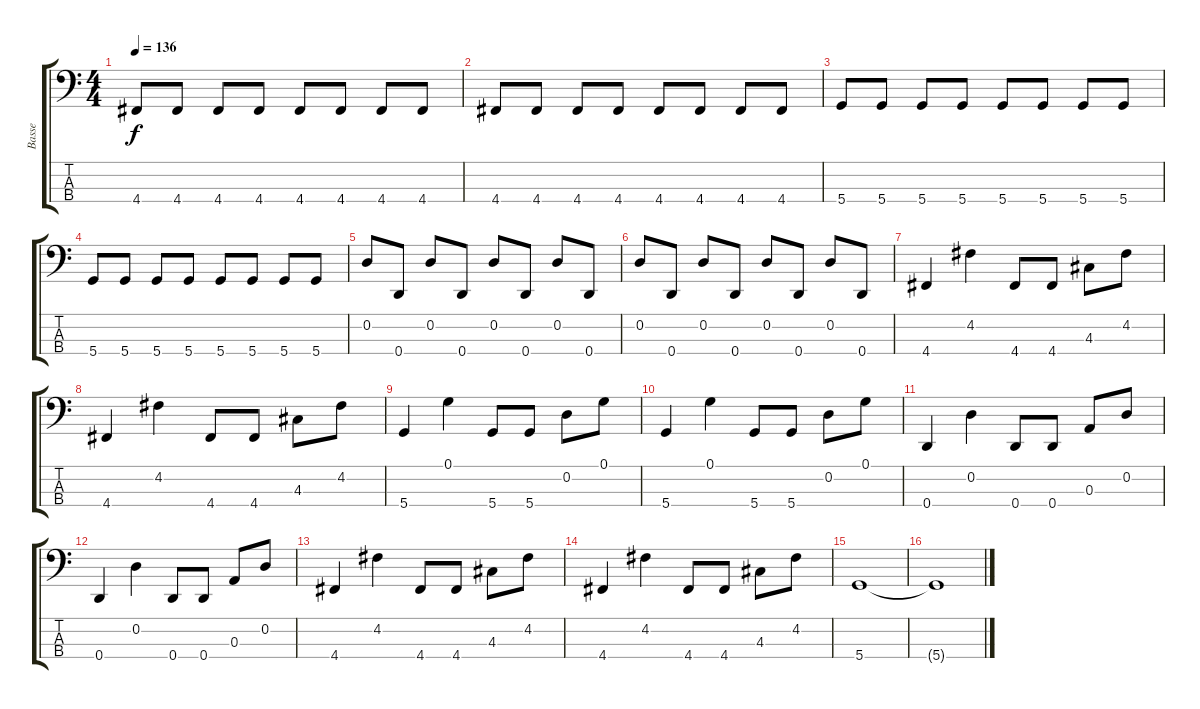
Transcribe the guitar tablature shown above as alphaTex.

\track ("Basse" "Basse") {instrument electricbassfinger}
\staff {score tabs}
\tuning (G2 D2 A1 D1) {hide}
\ts (4 4)
\tempo 136
\clef f4
\ks c
4.4.8{dy f} 4.4.8 4.4.8 4.4.8 4.4.8 4.4.8 4.4.8 4.4.8 |
4.4.8 4.4.8 4.4.8 4.4.8 4.4.8 4.4.8 4.4.8 4.4.8 |
5.4.8 5.4.8 5.4.8 5.4.8 5.4.8 5.4.8 5.4.8 5.4.8 |
5.4.8 5.4.8 5.4.8 5.4.8 5.4.8 5.4.8 5.4.8 5.4.8 |
0.2.8 0.4.8 0.2.8 0.4.8 0.2.8 0.4.8 0.2.8 0.4.8 |
0.2.8 0.4.8 0.2.8 0.4.8 0.2.8 0.4.8 0.2.8 0.4.8 |
4.4.4 4.2.4 4.4.8 4.4.8 4.3.8 4.2.8 |
4.4.4 4.2.4 4.4.8 4.4.8 4.3.8 4.2.8 |
5.4.4 0.1.4 5.4.8 5.4.8 0.2.8 0.1.8 |
5.4.4 0.1.4 5.4.8 5.4.8 0.2.8 0.1.8 |
0.4.4 0.2.4 0.4.8 0.4.8 0.3.8 0.2.8 |
0.4.4 0.2.4 0.4.8 0.4.8 0.3.8 0.2.8 |
4.4.4 4.2.4 4.4.8 4.4.8 4.3.8 4.2.8 |
4.4.4 4.2.4 4.4.8 4.4.8 4.3.8 4.2.8 |
5.4.1 |
5.4{t}.1
